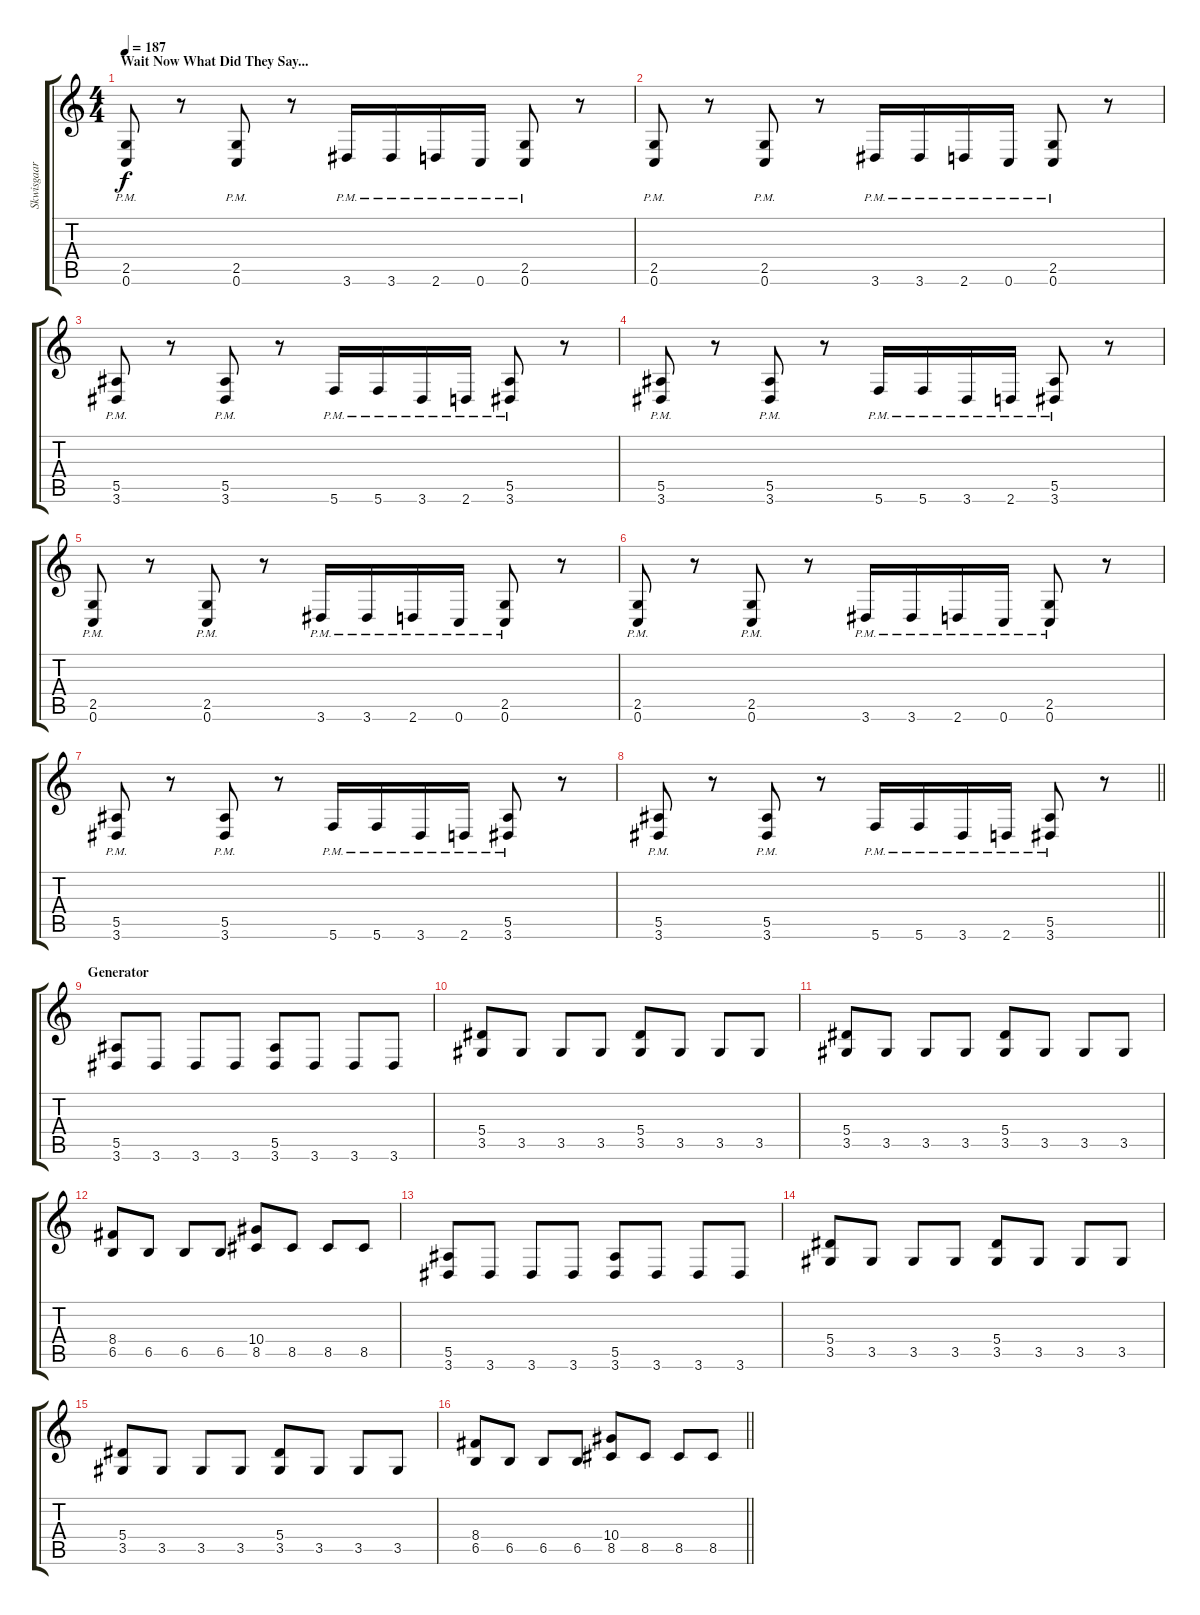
\track ("Skwisgaar Skwigelf (Lead Guitar)" "Skwisgaar ") {instrument distortionguitar}
\staff {score tabs}
\tuning (C4 G3 Eb3 Bb2 F2 C2) {hide}
\ts (4 4)
\section ("" "Wait Now What Did They Say...")
\tempo 187
\clef g2
\ks c
(2.5{pm} 0.6{pm}).8{dy f} r.8 (2.5{pm} 0.6{pm}).8 r.8 3.6{pm}.16 3.6{pm}.16 2.6{pm}.16 0.6{pm}.16 (2.5{pm} 0.6{pm}).8 r.8 |
(2.5{pm} 0.6{pm}).8 r.8 (2.5{pm} 0.6{pm}).8 r.8 3.6{pm}.16 3.6{pm}.16 2.6{pm}.16 0.6{pm}.16 (2.5{pm} 0.6{pm}).8 r.8 |
(5.5{pm} 3.6{pm}).8 r.8 (5.5{pm} 3.6{pm}).8 r.8 5.6{pm}.16 5.6{pm}.16 3.6{pm}.16 2.6{pm}.16 (5.5{pm} 3.6{pm}).8 r.8 |
(5.5{pm} 3.6{pm}).8 r.8 (5.5{pm} 3.6{pm}).8 r.8 5.6{pm}.16 5.6{pm}.16 3.6{pm}.16 2.6{pm}.16 (5.5{pm} 3.6{pm}).8 r.8 |
(2.5{pm} 0.6{pm}).8 r.8 (2.5{pm} 0.6{pm}).8 r.8 3.6{pm}.16 3.6{pm}.16 2.6{pm}.16 0.6{pm}.16 (2.5{pm} 0.6{pm}).8 r.8 |
(2.5{pm} 0.6{pm}).8 r.8 (2.5{pm} 0.6{pm}).8 r.8 3.6{pm}.16 3.6{pm}.16 2.6{pm}.16 0.6{pm}.16 (2.5{pm} 0.6{pm}).8 r.8 |
(5.5{pm} 3.6{pm}).8 r.8 (5.5{pm} 3.6{pm}).8 r.8 5.6{pm}.16 5.6{pm}.16 3.6{pm}.16 2.6{pm}.16 (5.5{pm} 3.6{pm}).8 r.8 |
\barLineRight lightlight
(5.5{pm} 3.6{pm}).8 r.8 (5.5{pm} 3.6{pm}).8 r.8 5.6{pm}.16 5.6{pm}.16 3.6{pm}.16 2.6{pm}.16 (5.5{pm} 3.6{pm}).8 r.8 |
\section ("" "Generator")
(5.5 3.6).8 3.6.8 3.6.8 3.6.8 (5.5 3.6).8 3.6.8 3.6.8 3.6.8 |
(5.4 3.5).8 3.5.8 3.5.8 3.5.8 (5.4 3.5).8 3.5.8 3.5.8 3.5.8 |
(5.4 3.5).8 3.5.8 3.5.8 3.5.8 (5.4 3.5).8 3.5.8 3.5.8 3.5.8 |
(8.4 6.5).8 6.5.8 6.5.8 6.5.8 (10.4 8.5).8 8.5.8 8.5.8 8.5.8 |
(5.5 3.6).8 3.6.8 3.6.8 3.6.8 (5.5 3.6).8 3.6.8 3.6.8 3.6.8 |
(5.4 3.5).8 3.5.8 3.5.8 3.5.8 (5.4 3.5).8 3.5.8 3.5.8 3.5.8 |
(5.4 3.5).8 3.5.8 3.5.8 3.5.8 (5.4 3.5).8 3.5.8 3.5.8 3.5.8 |
\barLineRight lightlight
(8.4 6.5).8 6.5.8 6.5.8 6.5.8 (10.4 8.5).8 8.5.8 8.5.8 8.5.8
